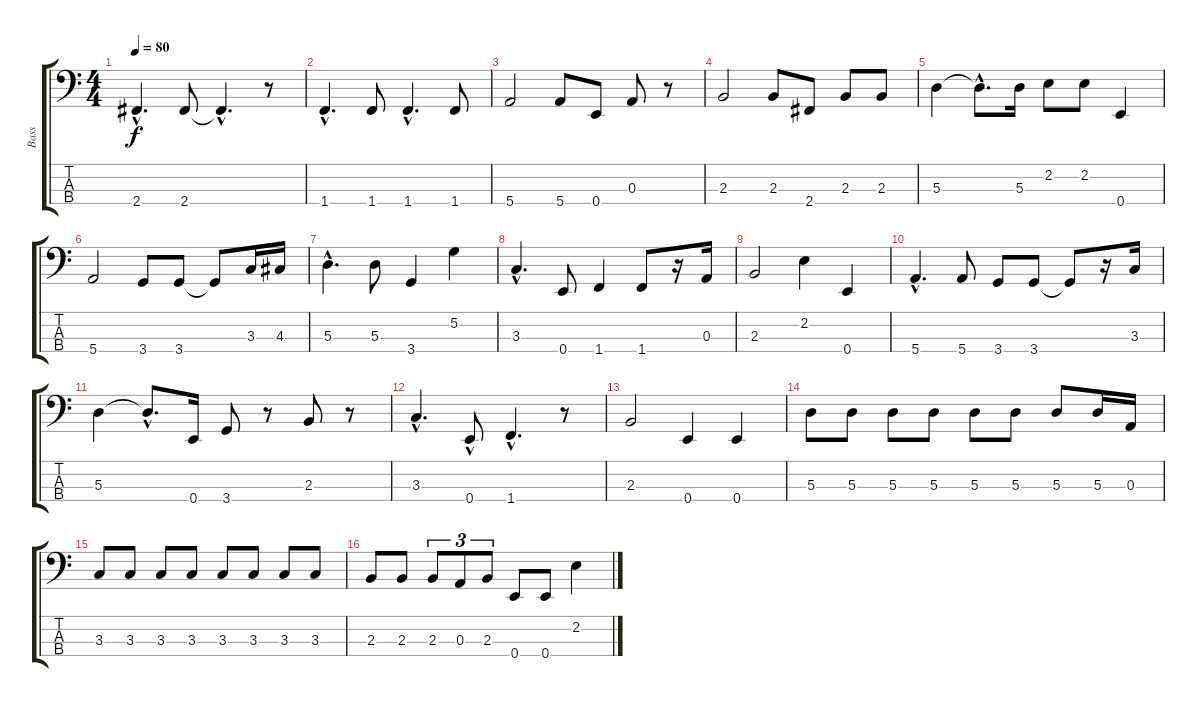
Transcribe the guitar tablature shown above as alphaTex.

\track ("Bass" "Bass") {instrument electricbassfinger}
\staff {score tabs}
\tuning (G2 D2 A1 E1) {hide}
\ts (4 4)
\tempo 80
\clef f4
\ks c
2.4{hac}.4{d dy f} 2.4.8 2.4{hac t}.4{d} r.8 |
1.4{hac}.4{d} 1.4.8 1.4{hac}.4{d} 1.4.8 |
5.4.2 5.4.8 0.4.8 0.3.8 r.8 |
2.3.2 2.3.8 2.4.8 2.3.8 2.3.8 |
5.3.4 5.3{hac t}.8{d} 5.3.16 2.2.8 2.2.8 0.4.4 |
5.4.2 3.4.8 3.4.8 3.4{t}.8 3.3.16 4.3.16 |
5.3{hac}.4{d} 5.3.8 3.4.4 5.2.4 |
3.3{hac}.4{d} 0.4.8 1.4.4 1.4.8 r.16 0.3.16 |
2.3.2 2.2.4 0.4.4 |
5.4{hac}.4{d} 5.4.8 3.4.8 3.4.8 3.4{t}.8 r.16 3.3.16 |
5.3.4 5.3{hac t}.8{d} 0.4.16 3.4.8 r.8 2.3.8 r.8 |
3.3{hac}.4{d} 0.4{hac}.8 1.4{hac}.4{d} r.8 |
2.3.2 0.4.4 0.4.4 |
5.3.8 5.3.8 5.3.8 5.3.8 5.3.8 5.3.8 5.3.8 5.3.16 0.3.16 |
3.3.8 3.3.8 3.3.8 3.3.8 3.3.8 3.3.8 3.3.8 3.3.8 |
2.3.8 2.3.8 2.3.8{tu (3 2)} 0.3.8{tu (3 2)} 2.3.8{tu (3 2)} 0.4.8 0.4.8 2.2.4
